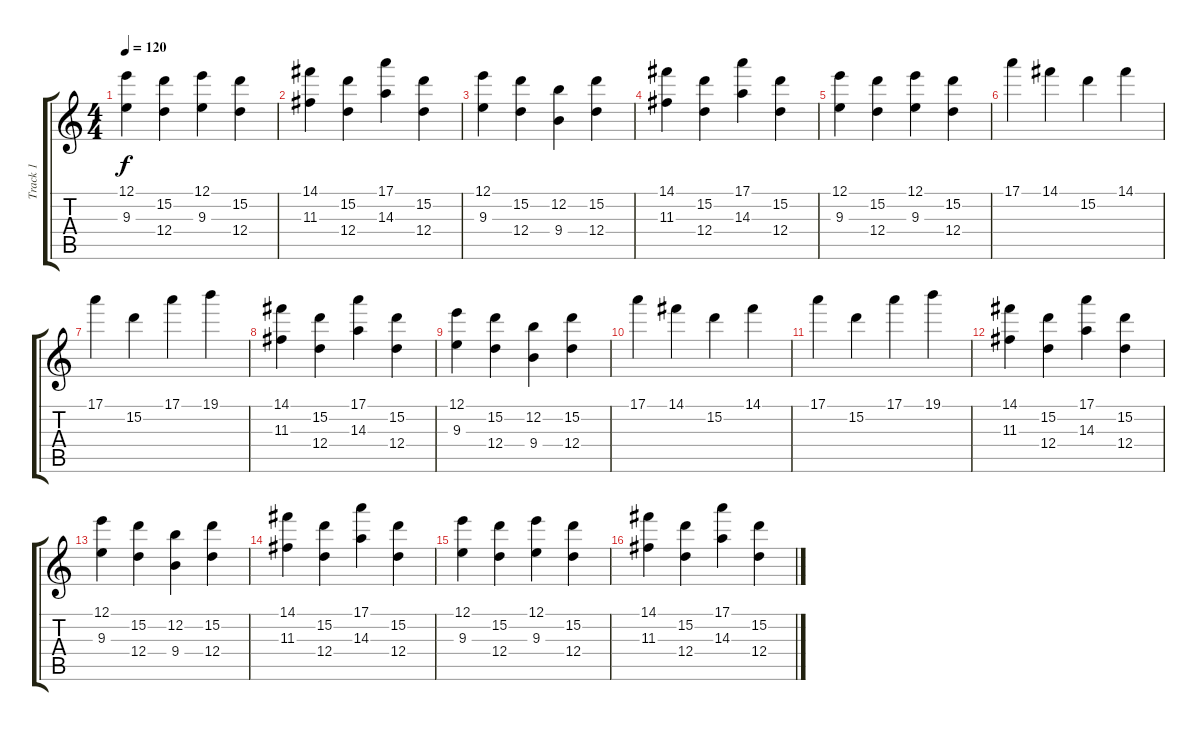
\track ("Track 1" "Track 1") {instrument overdrivenguitar}
\staff {score tabs}
\tuning (E4 B3 G3 D3 A2 E2) {hide}
\ts (4 4)
\tempo 120
\clef g2
\ks c
(12.1 9.3).4{dy f} (15.2 12.4).4 (12.1 9.3).4 (15.2 12.4).4 |
(14.1 11.3).4 (15.2 12.4).4 (17.1 14.3).4 (15.2 12.4).4 |
(12.1 9.3).4 (15.2 12.4).4 (12.2 9.4).4 (15.2 12.4).4 |
(14.1 11.3).4 (15.2 12.4).4 (17.1 14.3).4 (15.2 12.4).4 |
(12.1 9.3).4 (15.2 12.4).4 (12.1 9.3).4 (15.2 12.4).4 |
17.1.4 14.1.4 15.2.4 14.1.4 |
17.1.4 15.2.4 17.1.4 19.1.4 |
(14.1 11.3).4 (15.2 12.4).4 (17.1 14.3).4 (15.2 12.4).4 |
(12.1 9.3).4 (15.2 12.4).4 (12.2 9.4).4 (15.2 12.4).4 |
17.1.4 14.1.4 15.2.4 14.1.4 |
17.1.4 15.2.4 17.1.4 19.1.4 |
(14.1 11.3).4 (15.2 12.4).4 (17.1 14.3).4 (15.2 12.4).4 |
(12.1 9.3).4 (15.2 12.4).4 (12.2 9.4).4 (15.2 12.4).4 |
(14.1 11.3).4 (15.2 12.4).4 (17.1 14.3).4 (15.2 12.4).4 |
(12.1 9.3).4 (15.2 12.4).4 (12.1 9.3).4 (15.2 12.4).4 |
(14.1 11.3).4 (15.2 12.4).4 (17.1 14.3).4 (15.2 12.4).4
